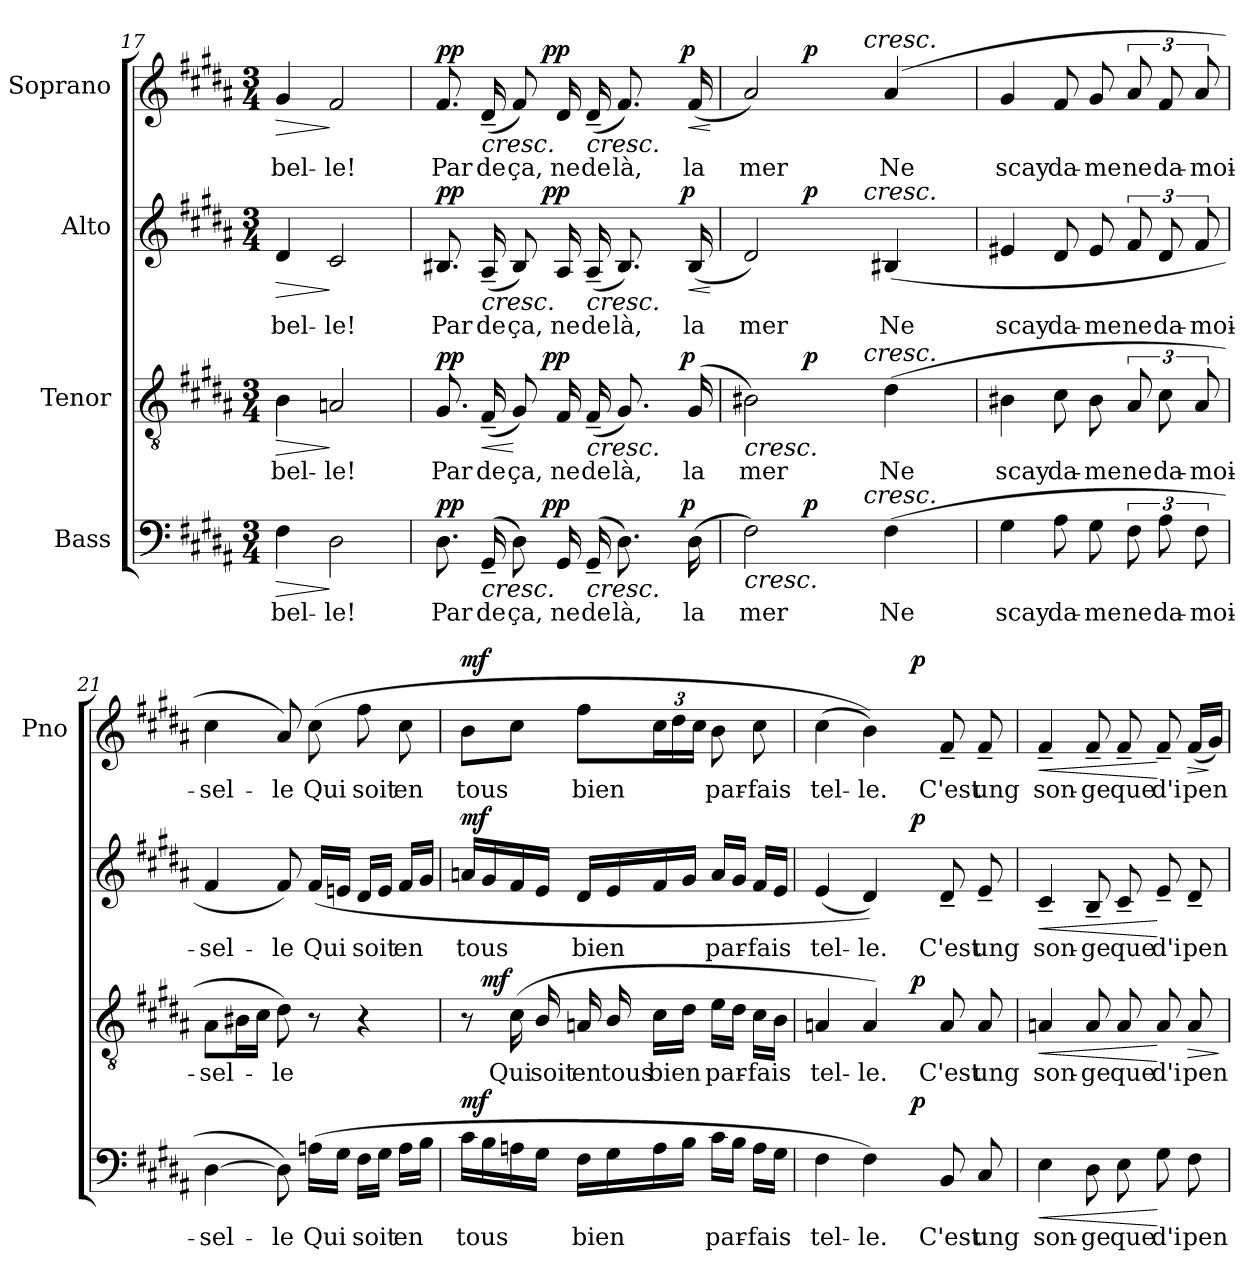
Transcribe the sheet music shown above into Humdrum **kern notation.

**kern	**text	**dynam	**kern	**text	**dynam	**kern	**text	**dynam	**kern	**text	**dynam
*part4	*part4	*part4	*part3	*part3	*part3	*part2	*part2	*part2	*part1	*part1	*part1
*staff4	*staff4	*staff4	*staff3	*staff3	*staff3	*staff2	*staff2	*staff2	*staff1	*staff1	*staff1
*I"Bass	*	*	*I"Tenor	*	*	*I"Alto	*	*	*I"Soprano	*	*
*	*	*	*	*	*	*	*	*	*I'Pno	*	*
*clefF4	*	*	*clefGv2	*	*	*clefG2	*	*	*clefG2	*	*
*k[f#c#g#d#a#]	*	*	*k[f#c#g#d#a#]	*	*	*k[f#c#g#d#a#]	*	*	*k[f#c#g#d#a#]	*	*
*B:	*	*	*B:	*	*	*B:	*	*	*B:	*	*
*M3/4	*	*	*M3/4	*	*	*M3/4	*	*	*M3/4	*	*
=17	=17	=17	=17	=17	=17	=17	=17	=17	=17	=17	=17
!	!	!LO:HP:b	!	!	!LO:HP:b	!	!	!LO:HP:b	!	!	!LO:HP:b
4F#\	bel-	>	4B\	bel-	>	4d#/	bel-	>	4g#/	bel-	>
2D#\	-le!	]	2An/	-le!	]	2c#/	-le!	]	2f#/	-le!	]
=18	=18	=18	=18	=18	=18	=18	=18	=18	=18	=18	=18
!	!	!LO:DY:a	!	!	!LO:DY:a	!	!	!LO:DY:a	!	!	!LO:DY:a
*^	*	*	*^	*	*	*^	*	*	*^	*	*
*	*^	*	*	*	*^	*	*	*	*^	*	*	*	*^	*	*
8.D#\	4ryy	3%2ryy	Par	pp	8.G#/	4ryy	3%2ryy	Par	pp	8.B#X/	4ryy	3%2ryy	Par	pp	8.f#/	4ryy	3%2ryy	Par	pp
!	!	!	!	!LO:HP:b	!	!	!	!	!LO:HP:b	!	!	!	!	!LO:HP:b	!	!	!	!	!LO:HP:b
(16GG#~>/	.	.	de	<	(16F#~>/	.	.	de	<	(16A#~>/	.	.	de	<	(16d#~>/	.	.	de	<
8D#\)	16.ryy	.	ça,	.	8G#/)	16.ryy	.	ça,	[	8B#/)	16.ryy	.	ça,	.	8f#/)	16.ryy	.	ça,	.
!	!	!	!	!LO:DY:a	!	!	!	!	!LO:DY:a	!	!	!	!	!LO:DY:a	!	!	!	!	!LO:DY:a
.	4ryy	.	.	pp	.	4ryy	.	.	pp	.	4ryy	.	.	pp	.	4ryy	.	.	pp
16GG#/	.	.	ne	[	16F#/	.	.	ne	.	16A#/	.	.	ne	[	16d#/	.	.	ne	[
!	!	!	!	!LO:HP:b	!	!	!	!	!LO:HP:b	!	!	!	!	!LO:HP:b	!	!	!	!	!LO:HP:b
(16GG#~>/	.	.	de	<	(16F#~>/	.	.	de	<	(16A#~>/	.	.	de	<	(16d#~>/	.	.	de	<
8.D#\)	.	.	là,	.	8.G#/)	.	.	là,	.	8.B#/)	.	.	là,	.	8.f#/)	.	.	là,	.
.	8ryy	.	.	.	.	8ryy	.	.	.	.	8ryy	.	.	.	.	8ryy	.	.	.
.	.	96ryy	.	.	.	.	96ryy	.	.	.	.	96ryy	.	.	.	.	96ryy	.	.
!	!	!	!	!LO:DY:a	!	!	!	!	!LO:DY:a	!	!	!	!	!LO:DY:a	!	!	!	!	!LO:DY:a
.	.	24..ryy	.	p	.	.	24..ryy	.	p	.	.	24..ryy	.	p	.	.	24..ryy	.	p
!	!	!	!	!	!	!	!	!	!	!	!	!	!	!LO:HP:n=1:b	!	!	!	!	!LO:HP:n=1:b
(16D#\	.	.	la	[	(16G#/	.	.	la	[	(16B#/	.	.	la	[ <	(16f#/	.	.	la	[ <
.	32ryy	.	.	.	.	32ryy	.	.	.	.	32ryy	.	.	.	.	32ryy	.	.	.
.	.	.	.	.	.	.	.	.	.	.	.	.	.	[	.	.	.	.	[
=19	=19	=19	=19	=19	=19	=19	=19	=19	=19	=19	=19	=19	=19	=19	=19	=19	=19	=19	=19
!	!	!	!	!LO:HP:b	!	!	!	!	!LO:HP:b	!	!	!	!	!	!	!	!	!	!
2F#\)	6..ryy	3ryy	mer	<	2B#X\)	6..ryy	3ryy	mer	<	2d#/)	6..ryy	3ryy	mer	.	2a#/)	6..ryy	3ryy	mer	.
!	!	!	!	!LO:DY:a	!	!	!	!	!LO:DY:a	!	!	!	!	!LO:DY:a	!	!	!	!	!LO:DY:a
.	3ryy	.	.	p	.	3ryy	.	.	p	.	3ryy	.	.	p	.	3ryy	.	.	p
.	.	12ryy	.	.	.	.	12ryy	.	.	.	.	12ryy	.	.	.	.	12ryy	.	.
.	.	48.ryy	.	.	.	.	48.ryy	.	.	.	.	48.ryy	.	.	.	.	48.ryy	.	.
!	!	!	!	!	!	!	!	!	!	!	!	!	!	!	!	!	!LO:TX:a:i:t=cresc.	!	!
!	!	!	!	!	!	!	!	!	!	!	!	!LO:TX:a:i:t=cresc.	!	!	!	!	!	!	!
!	!	!	!	!	!	!	!LO:TX:a:i:t=cresc.	!	!	!	!	!	!	!	!	!	!	!	!
!	!	!LO:TX:a:i:t=cresc.	!	!	!	!	!	!	!	!	!	!	!	!	!	!	!	!	!
.	.	6ryy	.	.	.	.	6ryy	.	.	.	.	6ryy	.	.	.	.	6ryy	.	.
(4F#\	.	.	Ne	[	(4d#\	.	.	Ne	[	(4B#X/	.	.	Ne	.	(4a#/	.	.	Ne	.
.	.	12ryy	.	.	.	.	12ryy	.	.	.	.	12ryy	.	.	.	.	12ryy	.	.
.	12.ryy	.	.	.	.	12.ryy	.	.	.	.	12.ryy	.	.	.	.	12.ryy	.	.	.
.	.	24ryy	.	.	.	.	24ryy	.	.	.	.	24ryy	.	.	.	.	24ryy	.	.
.	.	96ryy	.	.	.	.	96ryy	.	.	.	.	96ryy	.	.	.	.	96ryy	.	.
*v	*v	*v	*	*	*	*	*	*	*	*v	*v	*v	*	*	*v	*v	*v	*	*
*	*	*	*v	*v	*v	*	*	*	*	*	*	*	*
!!LO:PB:g=z
=20	=20	=20	=20	=20	=20	=20	=20	=20	=20	=20	=20
4G#\	scay	.	4B#X\	scay	.	4e#X/	scay	.	4g#/	scay	.
8A#\	da-	.	8c#\	da-	.	8d#/	da-	.	8f#/	da-	.
8G#\	-me	.	8B#\	-me	.	8e#/	-me	.	8g#/	-me	.
12F#\	ne	.	12A#/	ne	.	12f#/	ne	.	12a#/	ne	.
12A#\	da-	.	12c#\	da-	.	12d#/	da-	.	12f#/	da-	.
12F#\	-moi-	.	12A#/	-moi-	.	12f#/	-moi-	.	12a#/	-moi-	.
=21	=21	=21	=21	=21	=21	=21	=21	=21	=21	=21	=21
[4D#\	-sel-	.	8A#\L	-sel-	.	4f#/	-sel-	.	4cc#\	-sel-	.
.	.	.	16B#X\L	.	.	.	.	.	.	.	.
.	.	.	16c#\JJ	.	.	.	.	.	.	.	.
8D#\])	-le	.	8d#\)	-le	.	8f#/)	-le	.	8a#/)	-le	.
(16An\LL	Qui	.	8r	.	.	(16f#/LL	Qui	.	(8cc#\	Qui	.
16G#\JJ	.	.	.	.	.	16en/JJ	.	.	.	.	.
16F#\LL	soit	.	4r	.	.	16d#/LL	soit	.	8ff#\	soit	.
16G#\JJ	.	.	.	.	.	16e/JJ	.	.	.	.	.
16A\LL	en	.	.	.	.	16f#/LL	en	.	8cc#\	en	.
16B\JJ	.	.	.	.	.	16g#/JJ	.	.	.	.	.
=22	=22	=22	=22	=22	=22	=22	=22	=22	=22	=22	=22
!	!	!LO:DY:a	!	!	!	!	!	!LO:DY:a	!	!	!LO:DY:a
*	*	*	*^	*	*	*	*	*	*	*	*
16c#\LL	tous	mf	8r	16ryy	.	.	16an/LL	tous	mf	8b\L	tous	mf
!	!	!	!	!	!	!LO:DY:a	!	!	!	!	!	!
16B\	.	.	.	2ryy	.	mf	16g#/	.	.	.	.	.
16An\	.	.	(16c#\	.	Qui	.	16f#/	.	.	8cc#\J	.	.
16G#\JJ	.	.	16B/	.	soit	.	16e/JJ	.	.	.	.	.
16F#\LL	bien	.	16An/	.	en	.	16d#/LL	bien	.	8ff#\L	bien	.
16G#\	.	.	16B/	.	tous	.	16e/	.	.	.	.	.
16A\	.	.	16c#\LL	.	bien	.	16f#/	.	.	24cc#\L	.	.
.	.	.	.	.	.	.	.	.	.	24dd#\	.	.
16B\JJ	.	.	16d#\JJ	.	.	.	16g#/JJ	.	.	.	.	.
.	.	.	.	.	.	.	.	.	.	24cc#\JJ	.	.
16c#\LL	par-	.	16e\LL	.	par-	.	16a/LL	par-	.	8b\	par-	.
16B\JJ	.	.	16d#\JJ	8.ryy	.	.	16g#/JJ	.	.	.	.	.
16A\LL	-fais	.	16c#\LL	.	-fais	.	16f#/LL	-fais	.	8cc#\	-fais	.
16G#\JJ	.	.	16B\JJ	.	.	.	16e/JJ	.	.	.	.	.
!!LO:LB:g=z
=23	=23	=23	=23	=23	=23	=23	=23	=23	=23	=23	=23	=23
*^	*	*	*	*	*	*	*^	*	*	*^	*	*
4F#\	3ryy	tel-	.	4An/	3ryy	tel-	.	(4e/	3ryy	tel-	.	(4cc#\	3ryy	tel-	.
4F#\)	.	-le.	.	4A/)	.	-le.	.	4d#/))	.	-le.	.	4b\))	.	-le.	.
.	24ryy	.	.	.	24ryy	.	.	.	24ryy	.	.	.	24ryy	.	.
.	96ryy	.	.	.	96ryy	.	.	.	96ryy	.	.	.	96ryy	.	.
!	!	!	!LO:DY:a	!	!	!	!LO:DY:a	!	!	!	!LO:DY:a	!	!	!	!LO:DY:a
.	3ryy	.	p	.	3ryy	.	p	.	3ryy	.	p	.	3ryy	.	p
8BB/	.	C'est	.	8A/	.	C'est	.	8d#~>/	.	C'est	.	8f#~>/	.	C'est	.
8C#/	.	ung	.	8A/	.	ung	.	8e~>/	.	ung	.	8f#~>/	.	ung	.
.	48.ryy	.	.	.	48.ryy	.	.	.	48.ryy	.	.	.	48.ryy	.	.
=24	=24	=24	=24	=24	=24	=24	=24	=24	=24	=24	=24	=24	=24	=24	=24
!	!	!	!LO:HP:b	!	!	!	!LO:HP:b	!	!	!	!LO:HP:b	!	!	!	!LO:HP:b
*v	*v	*	*	*	*	*	*	*v	*v	*	*	*v	*v	*	*
*	*	*	*v	*v	*	*	*	*	*	*	*	*
4E\	son-	<	4An/	son-	<	4c#~>/	son-	<	4f#~>/	son-	<
8D#\	-ge	.	8A/	-ge	.	8B~>/	-ge	.	8f#~>/	-ge	.
8E\	que	.	8A/	que	.	8c#~>/	que	.	8f#~>/	que	.
8G#\	d'i	[	8A/	d'i	[	8e~>/	d'i	[	8f#~>/	d'i	[
!	!	!	!	!	!LO:HP:b	!	!	!	!	!	!LO:HP:b
8F#\	pen-	.	8A/	pen-	>	8d#~>/	pen-	.	(16f#/LL	pen-	>
.	.	.	.	.	.	.	.	.	16g#/JJ)	.	]
.	.	.	.	.	]	.	.	.	.	.	.
=	=	=	=	=	=	=	=	=	=	=	=
*-	*-	*-	*-	*-	*-	*-	*-	*-	*-	*-	*-
